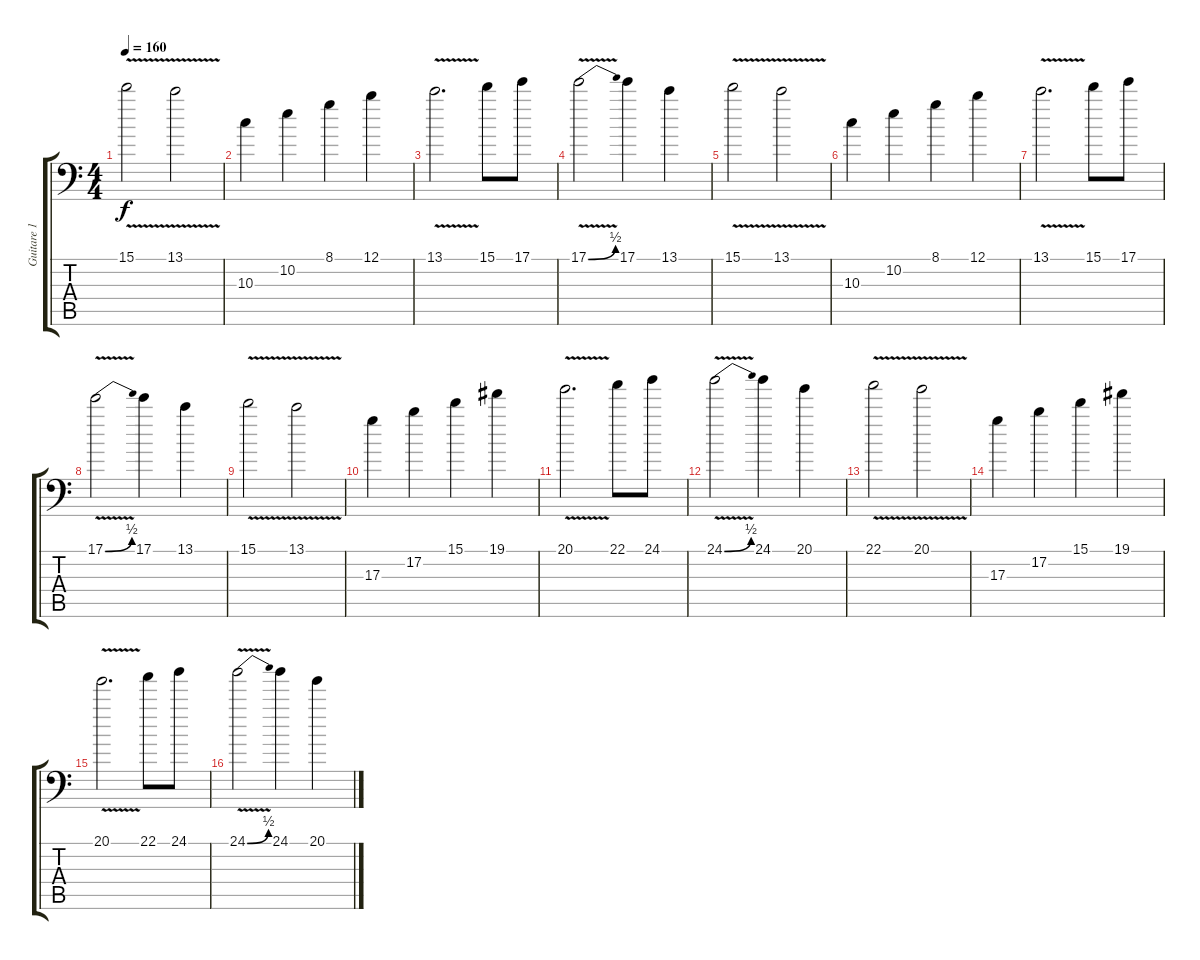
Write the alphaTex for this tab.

\track ("Guitare 1" "Guitare 1") {instrument distortionguitar}
\staff {score tabs}
\tuning (B3 Gb3 D3 A2 E2 A1) {hide}
\ts (4 4)
\tempo 160
\clef f4
\ks c
15.1{v}.2{dy f} 13.1{v}.2 |
10.3.4 10.2.4 8.1.4 12.1.4 |
13.1{v}.2{d} 15.1.8 17.1.8 |
17.1{be (bend 0 0 60 2) v}.2 17.1.4 13.1.4 |
15.1{v}.2 13.1{v}.2 |
10.3.4 10.2.4 8.1.4 12.1.4 |
13.1{v}.2{d} 15.1.8 17.1.8 |
17.1{be (bend 0 0 60 2) v}.2 17.1.4 13.1.4 |
15.1{v}.2 13.1{v}.2 |
17.3.4 17.2.4 15.1.4 19.1.4 |
20.1{v}.2{d} 22.1.8 24.1.8 |
24.1{be (bend 0 0 60 2) v}.2 24.1.4 20.1.4 |
22.1{v}.2 20.1{v}.2 |
17.3.4 17.2.4 15.1.4 19.1.4 |
20.1{v}.2{d} 22.1.8 24.1.8 |
24.1{be (bend 0 0 60 2) v}.2 24.1.4 20.1.4
